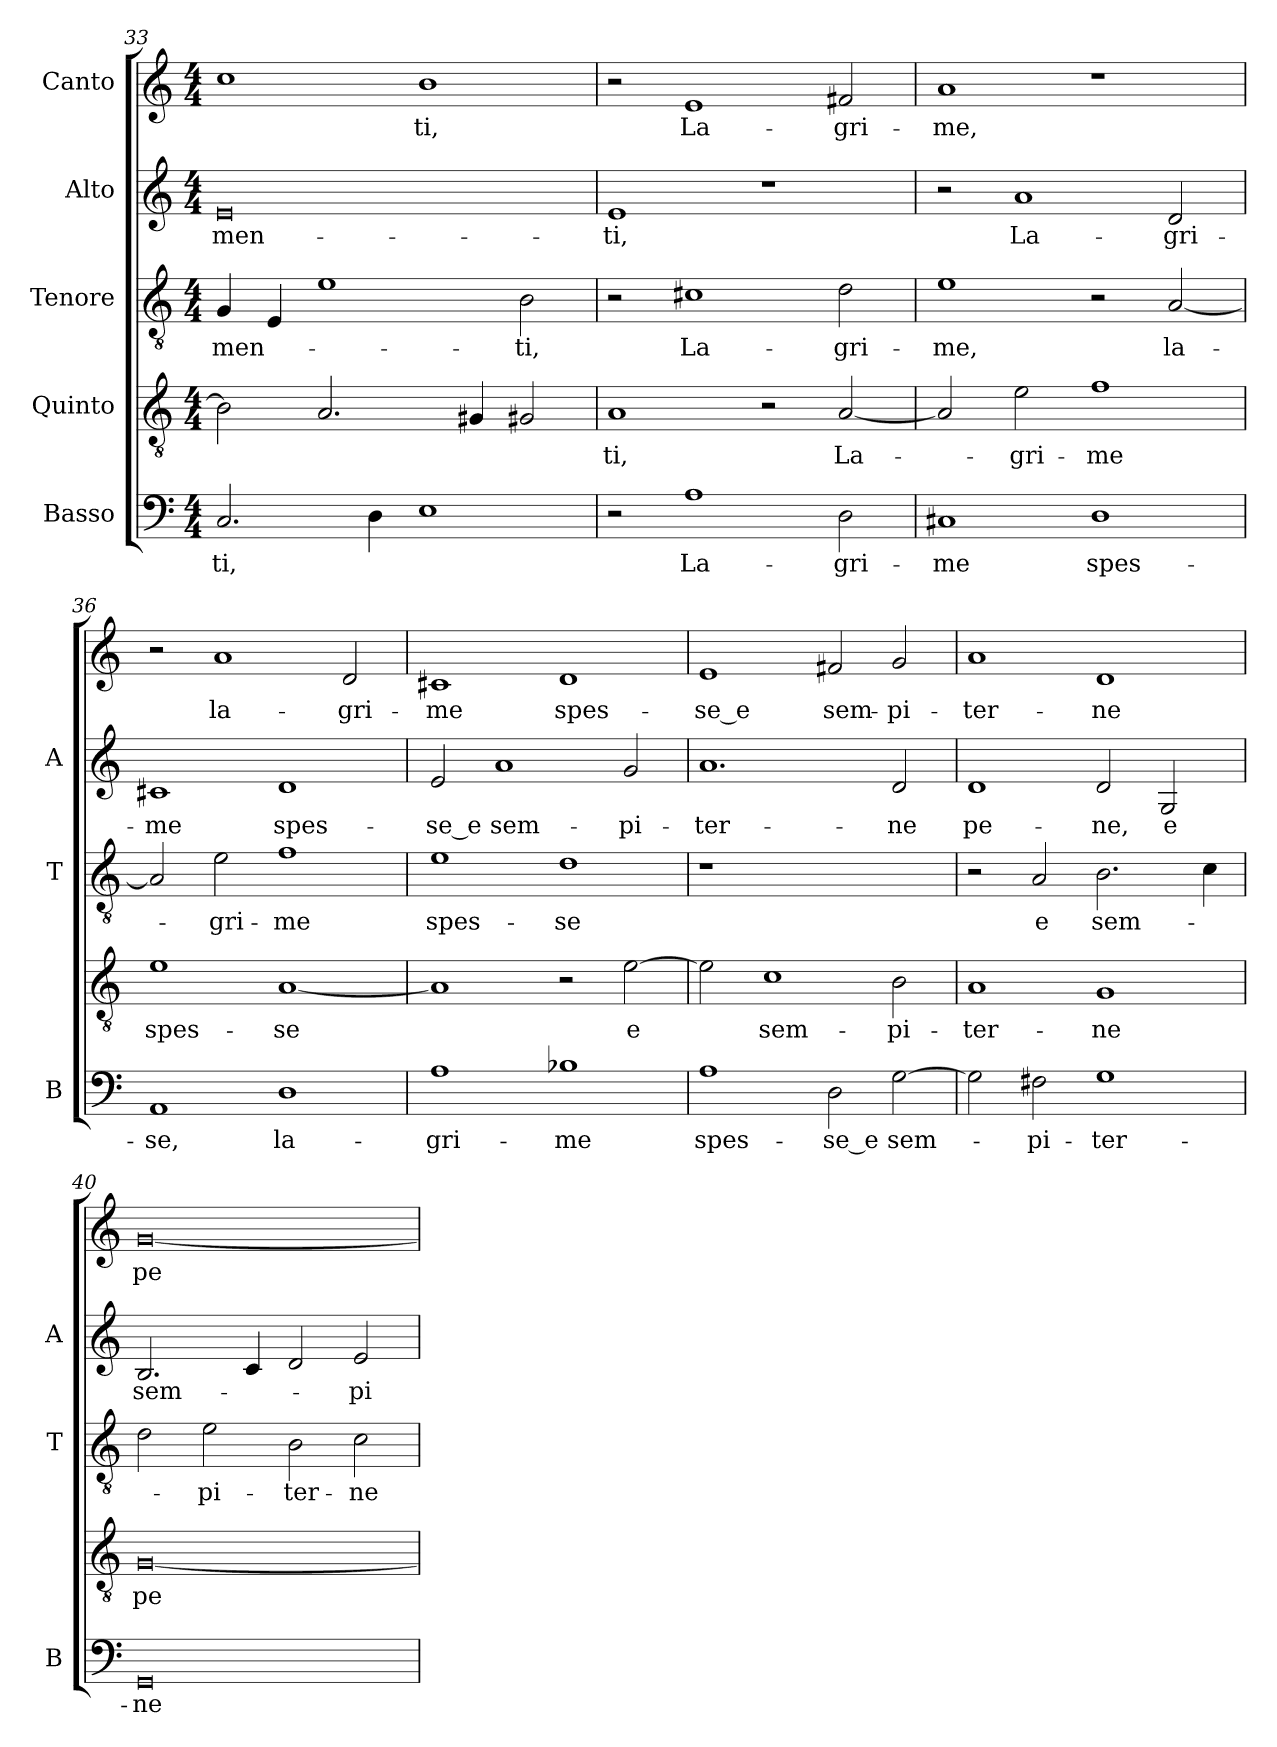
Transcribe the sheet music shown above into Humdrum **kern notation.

**kern	**text	**kern	**text	**kern	**text	**kern	**text	**kern	**text
*part5	*part5	*part4	*part4	*part3	*part3	*part2	*part2	*part1	*part1
*staff5	*staff5	*staff4	*staff4	*staff3	*staff3	*staff2	*staff2	*staff1	*staff1
*I"Basso	*	*I"Quinto	*	*I"Tenore	*	*I"Alto	*	*I"Canto	*
*I'B	*	*	*	*I'T	*	*I'A	*	*	*
*clefF4	*	*clefGv2	*	*clefGv2	*	*clefG2	*	*clefG2	*
*k[]	*	*k[]	*	*k[]	*	*k[]	*	*k[]	*
*C:	*	*C:	*	*C:	*	*C:	*	*C:	*
*M4/4	*	*M4/4	*	*M4/4	*	*M4/4	*	*M4/4	*
=33	=33	=33	=33	=33	=33	=33	=33	=33	=33
2.C	-ti,	2B]	.	4G	men-	0e	men-	1cc	.
.	.	.	.	4E	.	.	.	.	.
.	.	2.A	.	1e	.	.	.	.	.
4D	.	.	.	.	.	.	.	.	.
1E	.	.	.	.	.	.	.	1b	-ti,
.	.	4G#X	.	.	.	.	.	.	.
.	.	2G#X	.	2B	-ti,	.	.	.	.
=34	=34	=34	=34	=34	=34	=34	=34	=34	=34
2r	.	1A	-ti,	2r	.	1e	-ti,	2r	.
1A	La-	.	.	1c#X	La-	.	.	1e	La-
.	.	2r	.	.	.	1r	.	.	.
2D	gri-	[2A	La-	2d	gri-	.	.	2f#X	gri-
=35	=35	=35	=35	=35	=35	=35	=35	=35	=35
1C#X	-me	2A]	.	1e	-me,	2r	.	1a	-me,
.	.	2e	gri-	.	.	1a	La-	.	.
1D	spes-	1f	-me	2r	.	.	.	1r	.
.	.	.	.	[2A	la-	2d	gri-	.	.
=36	=36	=36	=36	=36	=36	=36	=36	=36	=36
1AA	-se,	1e	spes-	2A]	.	1c#X	-me	2r	.
.	.	.	.	2e	gri-	.	.	1a	la-
1D	la-	[1A	-se	1f	-me	1d	spes-	.	.
.	.	.	.	.	.	.	.	2d	gri-
=37	=37	=37	=37	=37	=37	=37	=37	=37	=37
1A	gri-	1A]	.	1e	spes-	2e	-se_e	1c#X	-me
.	.	.	.	.	.	1a	sem-	.	.
1B-X	-me	2r	.	1d	-se	.	.	1d	spes-
.	.	[2e	-e	.	.	2g	pi-	.	.
=38	=38	=38	=38	=38	=38	=38	=38	=38	=38
1A	spes-	2e]	.	1r	.	1.a	ter-	1e	-se_e
.	.	1c	sem-	.	.	.	.	.	.
2D	-se_e	.	.	1ryy	.	.	.	2f#X	sem-
[2G	sem-	2B	pi-	.	.	2d	-ne	2g	pi-
=39	=39	=39	=39	=39	=39	=39	=39	=39	=39
2G]	.	1A	ter-	2r	.	1d	pe-	1a	ter-
2F#X	pi-	.	.	2A	-e	.	.	.	.
1G	ter-	1G	-ne	2.B	sem-	2d	-ne,	1d	-ne
.	.	.	.	.	.	2G	-e	.	.
.	.	.	.	4c	.	.	.	.	.
=40	=40	=40	=40	=40	=40	=40	=40	=40	=40
0GG	-ne	[0G	pe-	2d	.	2.B	sem-	[0g	pe-
.	.	.	.	2e	pi-	.	.	.	.
.	.	.	.	.	.	4c	.	.	.
.	.	.	.	2B	ter-	2d	.	.	.
.	.	.	.	2c	-ne	2e	pi-	.	.
=	=	=	=	=	=	=	=	=	=
*-	*-	*-	*-	*-	*-	*-	*-	*-	*-
